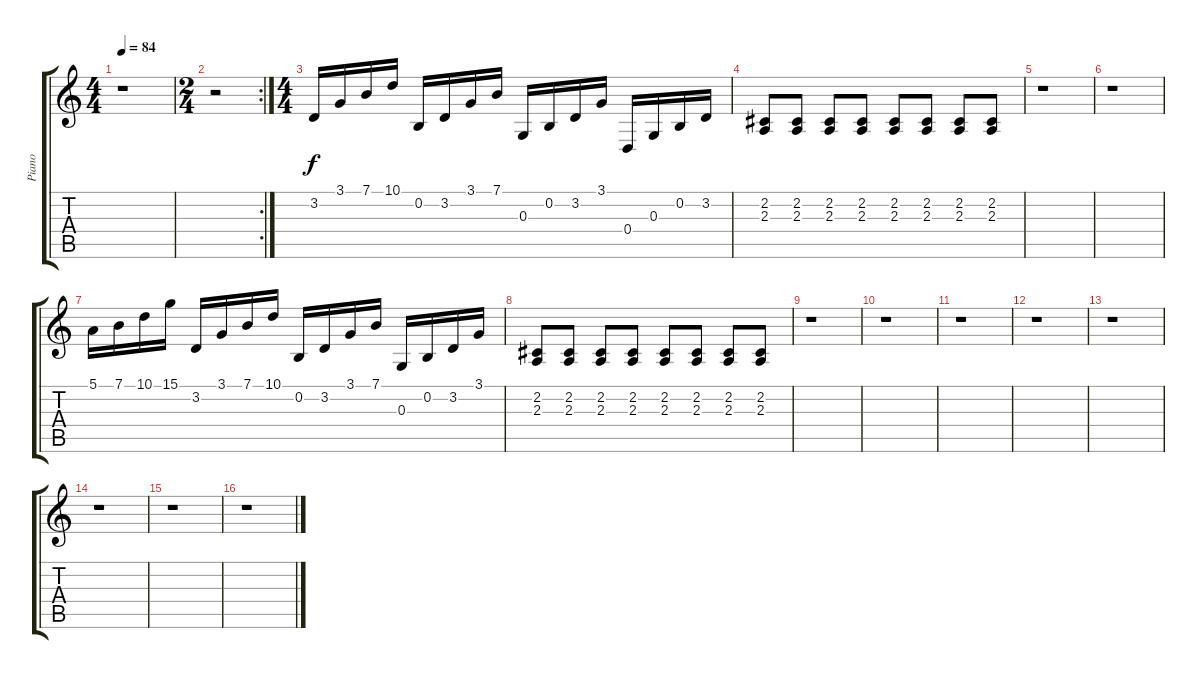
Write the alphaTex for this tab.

\track ("Piano" "Piano") {instrument acousticgrandpiano}
\staff {score tabs}
\tuning (E4 B3 G3 D3 A2 E2) {hide}
\ts (4 4)
\tempo 84
\clef g2
\ks c
r.1{dy f} |
\rc 2
\ts (2 4)
r.2 |
\ts (4 4)
3.2.16 3.1.16 7.1.16 10.1.16 0.2.16 3.2.16 3.1.16 7.1.16 0.3.16 0.2.16 3.2.16 3.1.16 0.4.16 0.3.16 0.2.16 3.2.16 |
(2.2 2.3).8 (2.2 2.3).8 (2.2 2.3).8 (2.2 2.3).8 (2.2 2.3).8 (2.2 2.3).8 (2.2 2.3).8 (2.2 2.3).8 |
r.1 |
r.1 |
5.1.16 7.1.16 10.1.16 15.1.16 3.2.16 3.1.16 7.1.16 10.1.16 0.2.16 3.2.16 3.1.16 7.1.16 0.3.16 0.2.16 3.2.16 3.1.16 |
(2.2 2.3).8 (2.2 2.3).8 (2.2 2.3).8 (2.2 2.3).8 (2.2 2.3).8 (2.2 2.3).8 (2.2 2.3).8 (2.2 2.3).8 |
r.1 |
r.1 |
r.1 |
r.1 |
r.1 |
r.1 |
r.1 |
r.1
